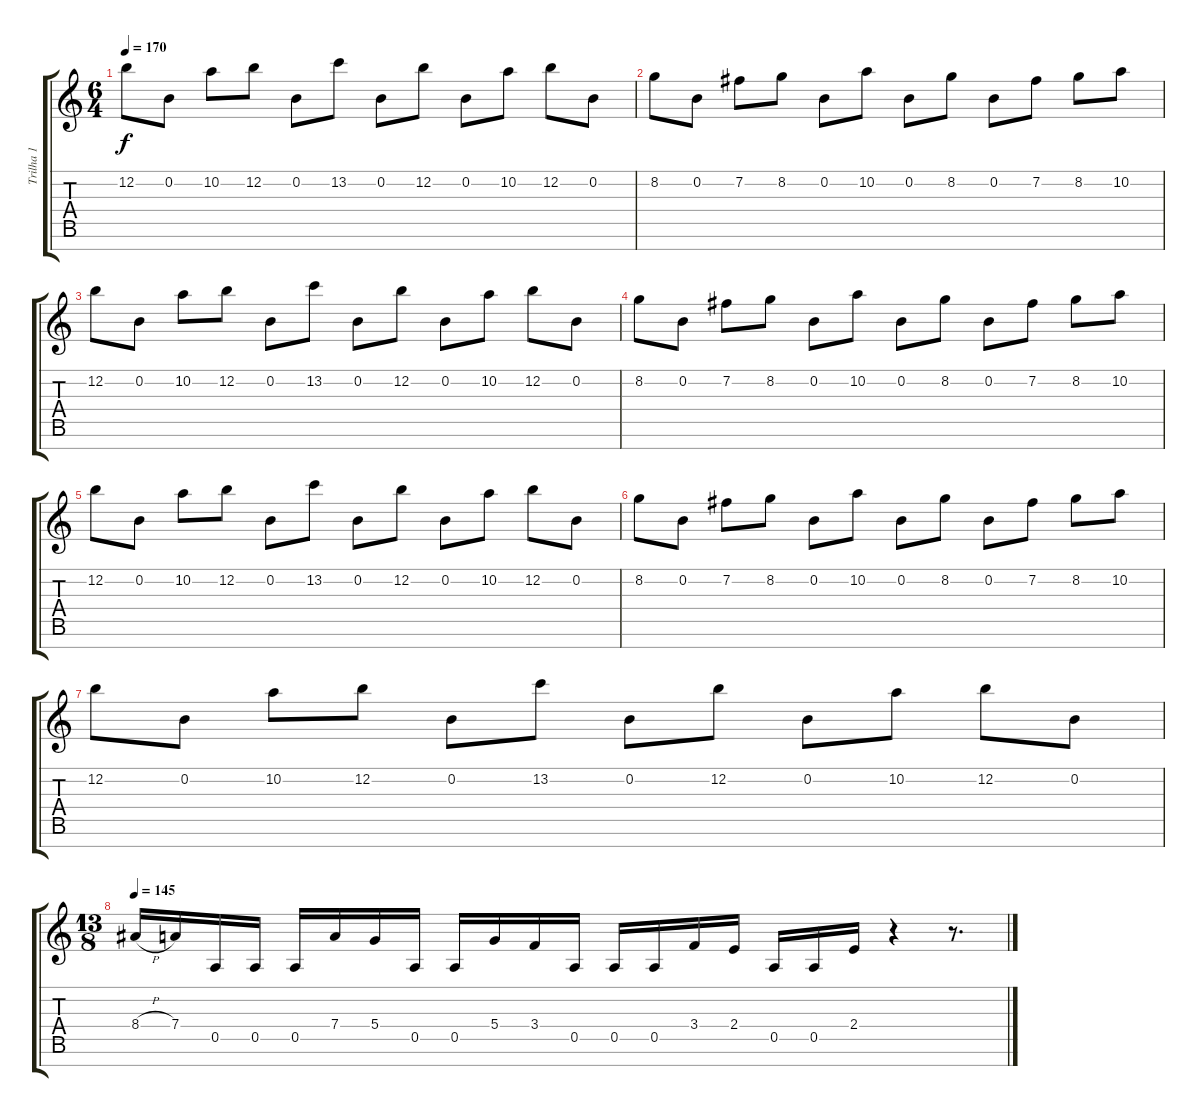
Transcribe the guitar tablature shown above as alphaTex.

\track ("Trilha 1" "Trilha 1") {instrument distortionguitar}
\staff {score tabs}
\tuning (E4 B3 G3 D3 A2 E2 B1) {hide}
\ts (6 4)
\tempo 170
\clef g2
\ks c
12.2.8{dy f} 0.2.8 10.2.8 12.2.8 0.2.8 13.2.8 0.2.8 12.2.8 0.2.8 10.2.8 12.2.8 0.2.8 |
8.2.8 0.2.8 7.2.8 8.2.8 0.2.8 10.2.8 0.2.8 8.2.8 0.2.8 7.2.8 8.2.8 10.2.8 |
12.2.8 0.2.8 10.2.8 12.2.8 0.2.8 13.2.8 0.2.8 12.2.8 0.2.8 10.2.8 12.2.8 0.2.8 |
8.2.8 0.2.8 7.2.8 8.2.8 0.2.8 10.2.8 0.2.8 8.2.8 0.2.8 7.2.8 8.2.8 10.2.8 |
12.2.8 0.2.8 10.2.8 12.2.8 0.2.8 13.2.8 0.2.8 12.2.8 0.2.8 10.2.8 12.2.8 0.2.8 |
8.2.8 0.2.8 7.2.8 8.2.8 0.2.8 10.2.8 0.2.8 8.2.8 0.2.8 7.2.8 8.2.8 10.2.8 |
12.2.8 0.2.8 10.2.8 12.2.8 0.2.8 13.2.8 0.2.8 12.2.8 0.2.8 10.2.8 12.2.8 0.2.8 |
\ts (13 8)
\tempo 145
8.4{h}.16 7.4.16 0.5.16 0.5.16 0.5.16 7.4.16 5.4.16 0.5.16 0.5.16 5.4.16 3.4.16 0.5.16 0.5.16 0.5.16 3.4.16 2.4.16 0.5.16 0.5.16 2.4.16 r.4 r.8{d}
